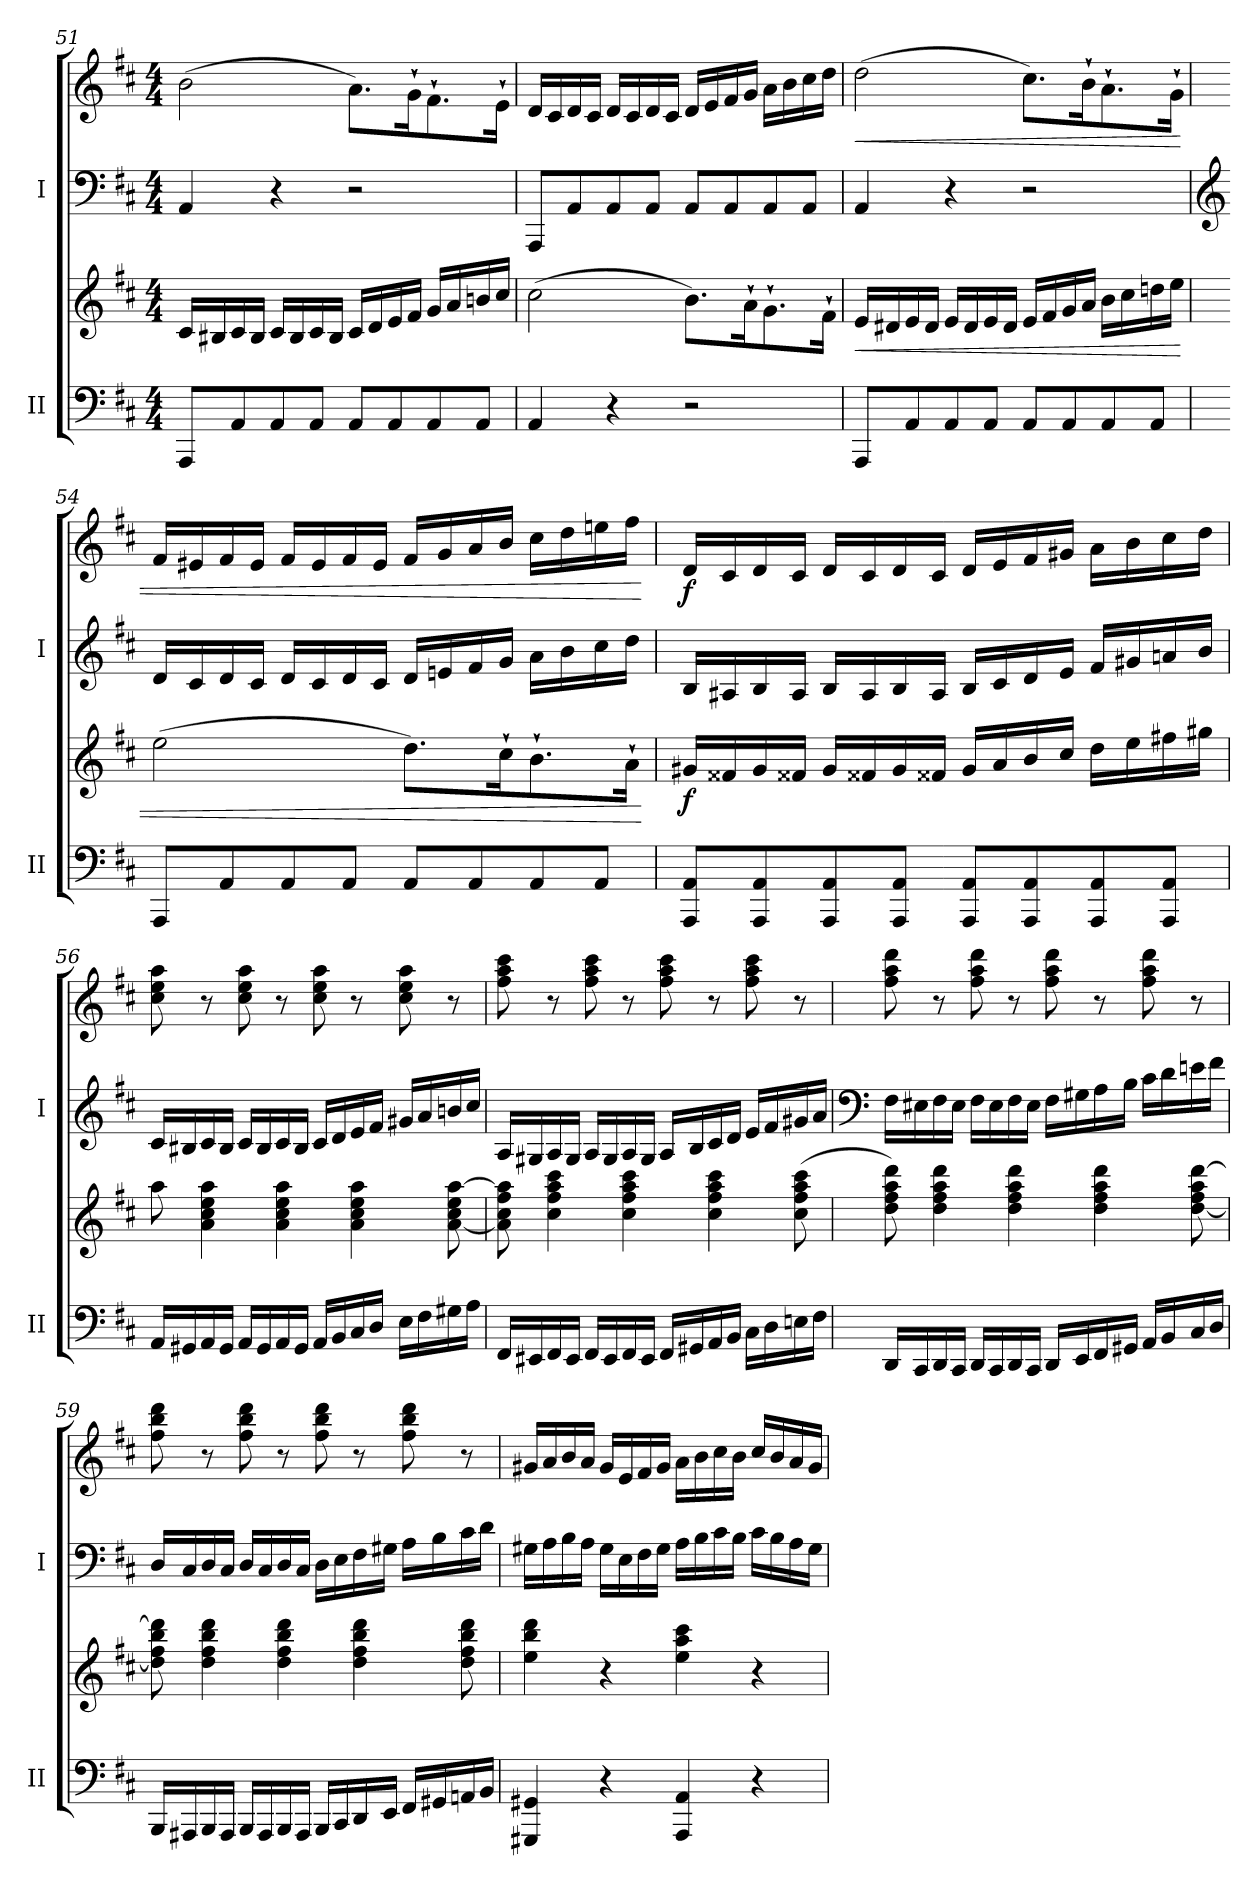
**kern	**kern	**dynam	**kern	**kern	**dynam
*part2	*part2	*part2	*part1	*part1	*part1
*staff4	*staff3	*staff3/4	*staff2	*staff1	*staff1/2
*I"II	*	*	*I"I	*	*
*I'II	*	*	*I'I	*	*
*clefF4	*clefG2	*	*clefF4	*clefG2	*
*k[f#c#]	*k[f#c#]	*	*k[f#c#]	*k[f#c#]	*
*M4/4	*M4/4	*	*M4/4	*M4/4	*
=51	=51	=51	=51	=51	=51
8AAA/L	16c#/LL	.	4AA/	(>2b\	.
.	16B#X/	.	.	.	.
8AA/	16c#/	.	.	.	.
.	16B#/JJ	.	.	.	.
8AA/	16c#/LL	.	4r	.	.
.	16B#/	.	.	.	.
8AA/J	16c#/	.	.	.	.
.	16B#/JJ	.	.	.	.
8AA/L	16c#/LL	.	2r	8.a\L)	.
.	16d/	.	.	.	.
8AA/	16e/	.	.	.	.
.	16f#/JJ	.	.	16g`\K	.
8AA/	16g/LL	.	.	8.f#`\	.
.	16a/	.	.	.	.
8AA/J	16bn/	.	.	.	.
.	16cc#/JJ	.	.	16e`\Jk	.
!!LO:LB:g=z
=52	=52	=52	=52	=52	=52
4AA/	(>2cc#\	.	8AAA/L	16d/LL	.
.	.	.	.	16c#/	.
.	.	.	8AA/	16d/	.
.	.	.	.	16c#/JJ	.
4r	.	.	8AA/	16d/LL	.
.	.	.	.	16c#/	.
.	.	.	8AA/J	16d/	.
.	.	.	.	16c#/JJ	.
2r	8.b\L)	.	8AA/L	16d/LL	.
.	.	.	.	16e/	.
.	.	.	8AA/	16f#/	.
.	16a`\K	.	.	16g/JJ	.
.	8.g`\	.	8AA/	16a\LL	.
.	.	.	.	16b\	.
.	.	.	8AA/J	16cc#\	.
.	16f#`\Jk	.	.	16dd\JJ	.
=53	=53	=53	=53	=53	=53
!	!	!LO:HP:b	!	!	!LO:HP:b
8AAA/L	16e/LL	<	4AA/	(>2dd\	<
.	16d#X/	.	.	.	.
8AA/	16e/	.	.	.	.
.	16d#/JJ	.	.	.	.
8AA/	16e/LL	.	4r	.	.
.	16d#/	.	.	.	.
8AA/J	16e/	.	.	.	.
.	16d#/JJ	.	.	.	.
8AA/L	16e/LL	.	2r	8.cc#\L)	.
.	16f#/	.	.	.	.
8AA/	16g/	.	.	.	.
.	16a/JJ	.	.	16b`\K	.
8AA/	16b\LL	.	.	8.a`\	.
.	16cc#\	.	.	.	.
8AA/J	16ddn\	.	.	.	.
.	16ee\JJ	.	.	16g`\Jk	.
!!LO:LB:g=z
=54	=54	=54	=54	=54	=54
*	*	*	*clefG2	*	*
8AAA/L	(>2ee\	.	16d/LL	16f#/LL	.
.	.	.	16c#/	16e#X/	.
8AA/	.	.	16d/	16f#/	.
.	.	.	16c#/JJ	16e#/JJ	.
8AA/	.	.	16d/LL	16f#/LL	.
.	.	.	16c#/	16e#/	.
8AA/J	.	.	16d/	16f#/	.
.	.	.	16c#/JJ	16e#/JJ	.
8AA/L	8.dd\L)	.	16d/LL	16f#/LL	.
.	.	.	16en/	16g/	.
8AA/	.	.	16f#/	16a/	.
.	16cc#`\K	.	16g/JJ	16b/JJ	.
8AA/	8.b`\	.	16a\LL	16cc#\LL	.
.	.	.	16b\	16dd\	.
8AA/J	.	.	16cc#\	16een\	.
.	16a`\Jk	.	16dd\JJ	16ff#\JJ	.
.	.	[	.	.	[
=55	=55	=55	=55	=55	=55
!	!	!LO:DY:b	!	!	!LO:DY:b
8AAA/ 8AA/L	16g#X/LL	f	16B/LL	16d/LL	f
.	16f##X/	.	16A#X/	16c#/	.
8AAA/ 8AA/	16g#/	.	16B/	16d/	.
.	16f##X/JJ	.	16A#/JJ	16c#/JJ	.
8AAA/ 8AA/	16g#/LL	.	16B/LL	16d/LL	.
.	16f##X/	.	16A#/	16c#/	.
8AAA/ 8AA/J	16g#/	.	16B/	16d/	.
.	16f##X/JJ	.	16A#/JJ	16c#/JJ	.
8AAA/ 8AA/L	16g#/LL	.	16B/LL	16d/LL	.
.	16a/	.	16c#/	16e/	.
8AAA/ 8AA/	16b/	.	16d/	16f#/	.
.	16cc#/JJ	.	16e/JJ	16g#X/JJ	.
8AAA/ 8AA/	16dd\LL	.	16f#/LL	16a\LL	.
.	16ee\	.	16g#X/	16b\	.
8AAA/ 8AA/J	16ff#X\	.	16an/	16cc#\	.
.	16gg#X\JJ	.	16b/JJ	16dd\JJ	.
!!LO:PB:g=z
=56	=56	=56	=56	=56	=56
16AA/LL	8aa\	.	16c#/LL	8cc#\ 8ee\ 8aa\	.
16GG#X/	.	.	16B#X/	.	.
16AA/	4a\ 4cc#\ 4ee\ 4aa\	.	16c#/	8r	.
16GG#/JJ	.	.	16B#/JJ	.	.
16AA/LL	.	.	16c#/LL	8cc#\ 8ee\ 8aa\	.
16GG#/	.	.	16B#/	.	.
16AA/	4a\ 4cc#\ 4ee\ 4aa\	.	16c#/	8r	.
16GG#/JJ	.	.	16B#/JJ	.	.
16AA/LL	.	.	16c#/LL	8cc#\ 8ee\ 8aa\	.
16BB/	.	.	16d/	.	.
16C#/	4a\ 4cc#\ 4ee\ 4aa\	.	16e/	8r	.
16D/JJ	.	.	16f#/JJ	.	.
16E\LL	.	.	16g#X/LL	8cc#\ 8ee\ 8aa\	.
16F#\	.	.	16a/	.	.
16G#X\	[8a\ 8cc#\ 8ee\ [8aa\	.	16bn/	8r	.
16A\JJ	.	.	16cc#/JJ	.	.
=57	=57	=57	=57	=57	=57
16FF#/LL	8a\] 8cc#\ 8ff#\ 8aa\]	.	16A/LL	8ff#\ 8aa\ 8ccc#\	.
16EE#X/	.	.	16G#X/	.	.
16FF#/	4cc#\ 4ff#\ 4aa\ 4ccc#\	.	16A/	8r	.
16EE#/JJ	.	.	16G#/JJ	.	.
16FF#/LL	.	.	16A/LL	8ff#\ 8aa\ 8ccc#\	.
16EE#/	.	.	16G#/	.	.
16FF#/	4cc#\ 4ff#\ 4aa\ 4ccc#\	.	16A/	8r	.
16EE#/JJ	.	.	16G#/JJ	.	.
16FF#/LL	.	.	16A/LL	8ff#\ 8aa\ 8ccc#\	.
16GG#X/	.	.	16B/	.	.
16AA/	4cc#\ 4ff#\ 4aa\ 4ccc#\	.	16c#/	8r	.
16BB/JJ	.	.	16d/JJ	.	.
16C#\LL	.	.	16e/LL	8ff#\ 8aa\ 8ccc#\	.
16D\	.	.	16f#/	.	.
16En\	(>8cc#\ 8ff#\ 8aa\ 8ccc#\	.	16g#X/	8r	.
16F#\JJ	.	.	16a/JJ	.	.
!!LO:LB:g=z
=58	=58	=58	=58	=58	=58
*	*	*	*clefF4	*	*
16DD/LL	8dd\ 8ff#\ 8aa\ 8ddd\)	.	16F#\LL	8ff#\ 8aa\ 8ddd\	.
16CC#/	.	.	16E#X\	.	.
16DD/	4dd\ 4ff#\ 4aa\ 4ddd\	.	16F#\	8r	.
16CC#/JJ	.	.	16E#\JJ	.	.
16DD/LL	.	.	16F#\LL	8ff#\ 8aa\ 8ddd\	.
16CC#/	.	.	16E#\	.	.
16DD/	4dd\ 4ff#\ 4aa\ 4ddd\	.	16F#\	8r	.
16CC#/JJ	.	.	16E#\JJ	.	.
16DD/LL	.	.	16F#\LL	8ff#\ 8aa\ 8ddd\	.
16EE/	.	.	16G#X\	.	.
16FF#/	4dd\ 4ff#\ 4aa\ 4ddd\	.	16A\	8r	.
16GG#X/JJ	.	.	16B\JJ	.	.
16AA/LL	.	.	16c#\LL	8ff#\ 8aa\ 8ddd\	.
16BB/	.	.	16d\	.	.
16C#/	[8dd\ 8ff#\ 8aa\ [8ddd\	.	16en\	8r	.
16D/JJ	.	.	16f#\JJ	.	.
!!LO:LB:g=z
=59	=59	=59	=59	=59	=59
16BBB/LL	8dd\] 8ff#\ 8bb\ 8ddd\]	.	16D/LL	8ff#\ 8bb\ 8ddd\	.
16AAA#X/	.	.	16C#/	.	.
16BBB/	4dd\ 4ff#\ 4bb\ 4ddd\	.	16D/	8r	.
16AAA#/JJ	.	.	16C#/JJ	.	.
16BBB/LL	.	.	16D/LL	8ff#\ 8bb\ 8ddd\	.
16AAA#/	.	.	16C#/	.	.
16BBB/	4dd\ 4ff#\ 4bb\ 4ddd\	.	16D/	8r	.
16AAA#/JJ	.	.	16C#/JJ	.	.
16BBB/LL	.	.	16D\LL	8ff#\ 8bb\ 8ddd\	.
16CC#/	.	.	16E\	.	.
16DD/	4dd\ 4ff#\ 4bb\ 4ddd\	.	16F#\	8r	.
16EE/JJ	.	.	16G#X\JJ	.	.
16FF#/LL	.	.	16A\LL	8ff#\ 8bb\ 8ddd\	.
16GG#X/	.	.	16B\	.	.
16AAn/	8dd\ 8ff#\ 8bb\ 8ddd\	.	16c#\	8r	.
16BB/JJ	.	.	16d\JJ	.	.
=60	=60	=60	=60	=60	=60
4GGG#X/ 4GG#X/	4ee\ 4bb\ 4ddd\	.	16G#X\LL	16g#X/LL	.
.	.	.	16A\	16a/	.
.	.	.	16B\	16b/	.
.	.	.	16A\JJ	16a/JJ	.
4r	4r	.	16G#\LL	16g#/LL	.
.	.	.	16E\	16e/	.
.	.	.	16F#\	16f#/	.
.	.	.	16G#\JJ	16g#/JJ	.
4AAA/ 4AA/	4ee\ 4aa\ 4ccc#\	.	16A\LL	16a\LL	.
.	.	.	16B\	16b\	.
.	.	.	16c#\	16cc#\	.
.	.	.	16B\JJ	16b\JJ	.
4r	4r	.	16c#\LL	16cc#/LL	.
.	.	.	16B\	16b/	.
.	.	.	16A\	16a/	.
.	.	.	16G#\JJ	16g#/JJ	.
=	=	=	=	=	=
*-	*-	*-	*-	*-	*-
